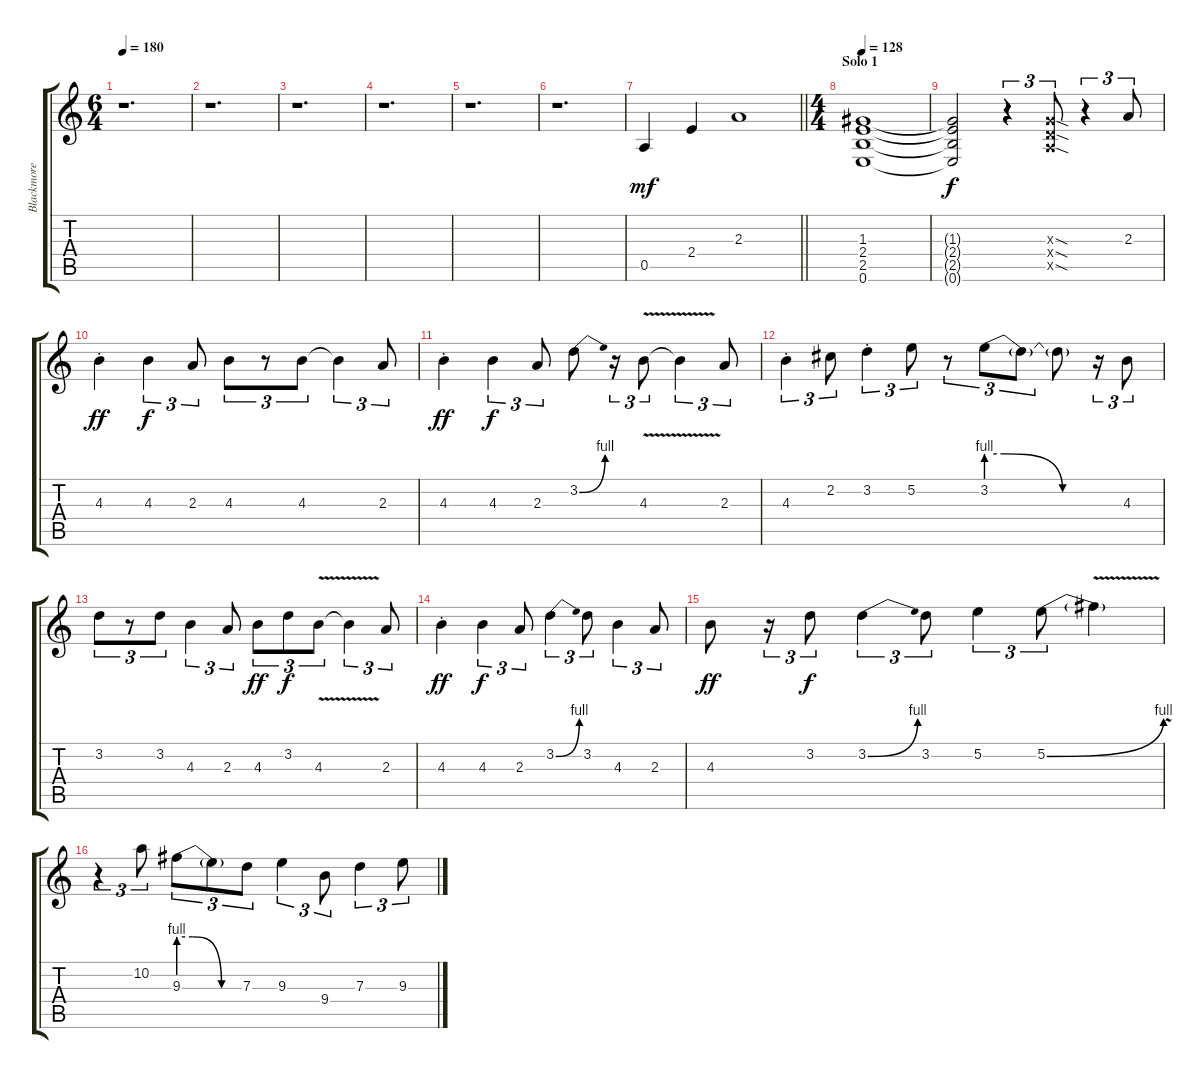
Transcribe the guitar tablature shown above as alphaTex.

\track ("Blackmore" "Blackmore") {instrument overdrivenguitar}
\staff {score tabs}
\tuning (E4 B3 G3 D3 A2 E2) {hide}
\ts (6 4)
\tempo 180
\clef g2
\ks c
r.1{d dy fff} |
r.1{d} |
r.1{d} |
r.1{d} |
r.1{d} |
r.1{d} |
\barLineRight lightlight
0.5.4{dy mf} 2.4.4 2.3.1 |
\ts (4 4)
\section ("" "Solo 1")
\tempo 128
(1.3 2.4 2.5 0.6).1 |
(1.3{t} 2.4{t} 2.5{t} 0.6{t}).2{dy f} r.4{tu (3 2)} (0.3{sod x} 0.4{sod x} 0.5{sod x}).8{tu (3 2)} r.4{tu (3 2)} 2.3.8{tu (3 2) volume 14} |
4.3{st}.4{dy ff} 4.3.4{tu (3 2) dy f} 2.3.8{tu (3 2)} 4.3.8{tu (3 2)} r.8{tu (3 2)} 4.3.8{tu (3 2)} 4.3{t}.4{tu (3 2)} 2.3.8{tu (3 2)} |
4.3{st}.4{dy ff} 4.3.4{tu (3 2) dy f} 2.3.8{tu (3 2)} 3.2{be (bend 0 0 60 4)}.8 r.16{tu (3 2)} 4.3{v}.8{tu (3 2)} 4.3{t}.4{tu (3 2)} 2.3.8{tu (3 2)} |
4.3{st}.4{tu (3 2)} 2.2.8{tu (3 2)} 3.2{st}.4{tu (3 2)} 5.2.8{tu (3 2)} r.8{tu (3 2)} 3.2{be (custom 0 4 10 4 43 0 60 0)}.8{tu (3 2)} 3.2{t}.8{tu (3 2)} 3.2{t}.8 r.16{tu (3 2)} 4.3.8{tu (3 2)} |
3.2.8{tu (3 2)} r.8{tu (3 2)} 3.2.8{tu (3 2)} 4.3.4{tu (3 2)} 2.3.8{tu (3 2)} 4.3.8{tu (3 2) dy ff} 3.2.8{tu (3 2) dy f} 4.3{v}.8{tu (3 2)} 4.3{t}.4{tu (3 2)} 2.3.8{tu (3 2)} |
4.3{st}.4{dy ff} 4.3.4{tu (3 2) dy f} 2.3.8{tu (3 2)} 3.2{be (bend 0 0 60 4)}.4{tu (3 2)} 3.2.8{tu (3 2)} 4.3.4{tu (3 2)} 2.3.8{tu (3 2)} |
4.3.8{dy ff} r.16{tu (3 2)} 3.2.8{tu (3 2) dy f} 3.2{be (bend 0 0 60 4)}.4{tu (3 2)} 3.2.8{tu (3 2)} 5.2.4{tu (3 2)} 5.2{be (bend 0 0 60 4)}.8{tu (3 2)} 5.2{v t}.4 |
r.4{tu (3 2)} 10.2.8{tu (3 2)} 9.3{be (custom 0 4 13 4 40 0 60 0)}.8{tu (3 2)} 9.3{t}.8{tu (3 2)} 7.3.8{tu (3 2)} 9.3.4{tu (3 2)} 9.4.8{tu (3 2)} 7.3.4{tu (3 2)} 9.3.8{tu (3 2)}
